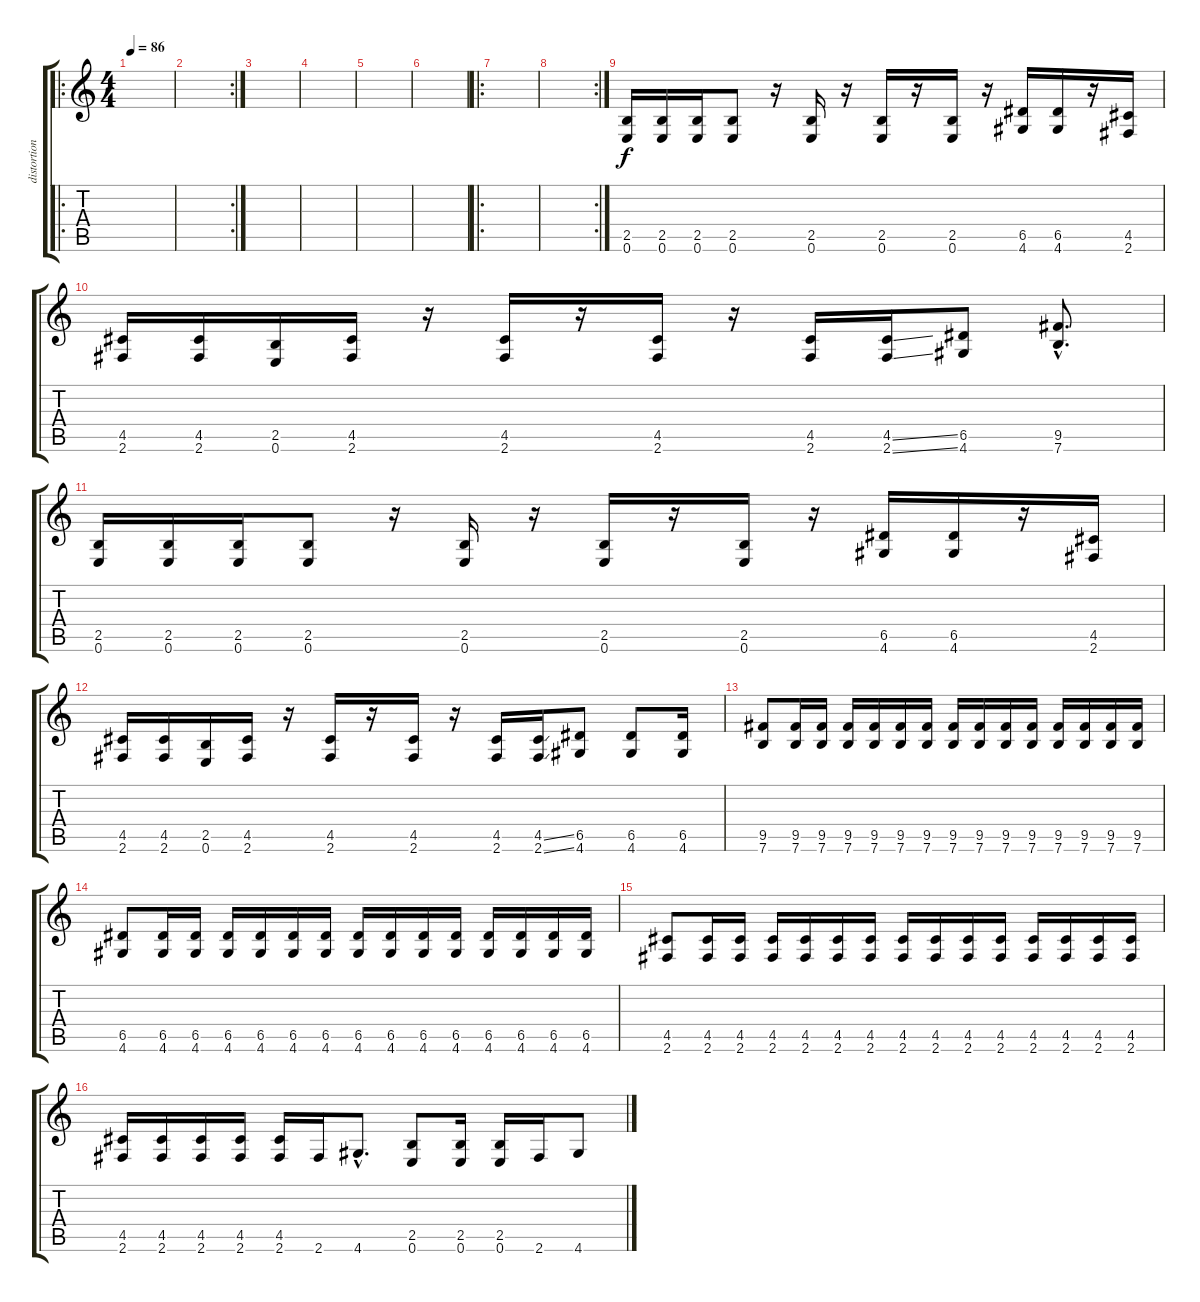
\track ("distortion guitar" "distortion") {instrument distortionguitar}
\staff {score tabs}
\tuning (E4 B3 G3 D3 A2 E2) {hide}
\ro
\ts (4 4)
\tempo 86
\clef g2
\ks c
|
\rc 2
|
|
|
|
|
\ro
|
\rc 2
|
(2.5 0.6).16 (2.5 0.6).16 (2.5 0.6).16 (2.5 0.6).8 r.16 (2.5 0.6).16 r.16 (2.5 0.6).16 r.16 (2.5 0.6).16 r.16 (6.5 4.6).16 (6.5 4.6).16 r.16 (4.5 2.6).16 |
(4.5 2.6).16 (4.5 2.6).16 (2.5 0.6).16 (4.5 2.6).16 r.16 (4.5 2.6).16 r.16 (4.5 2.6).16 r.16 (4.5 2.6).16 (4.5{ss} 2.6{ss}).16 (6.5 4.6).8 (9.5{hac} 7.6{hac}).8{d} |
(2.5 0.6).16 (2.5 0.6).16 (2.5 0.6).16 (2.5 0.6).8 r.16 (2.5 0.6).16 r.16 (2.5 0.6).16 r.16 (2.5 0.6).16 r.16 (6.5 4.6).16 (6.5 4.6).16 r.16 (4.5 2.6).16 |
(4.5 2.6).16 (4.5 2.6).16 (2.5 0.6).16 (4.5 2.6).16 r.16 (4.5 2.6).16 r.16 (4.5 2.6).16 r.16 (4.5 2.6).16 (4.5{ss} 2.6{ss}).16 (6.5 4.6).8 (6.5 4.6).8 (6.5 4.6).16 |
(9.5 7.6).8 (9.5 7.6).16 (9.5 7.6).16 (9.5 7.6).16 (9.5 7.6).16 (9.5 7.6).16 (9.5 7.6).16 (9.5 7.6).16 (9.5 7.6).16 (9.5 7.6).16 (9.5 7.6).16 (9.5 7.6).16 (9.5 7.6).16 (9.5 7.6).16 (9.5 7.6).16 |
(6.5 4.6).8 (6.5 4.6).16 (6.5 4.6).16 (6.5 4.6).16 (6.5 4.6).16 (6.5 4.6).16 (6.5 4.6).16 (6.5 4.6).16 (6.5 4.6).16 (6.5 4.6).16 (6.5 4.6).16 (6.5 4.6).16 (6.5 4.6).16 (6.5 4.6).16 (6.5 4.6).16 |
(4.5 2.6).8 (4.5 2.6).16 (4.5 2.6).16 (4.5 2.6).16 (4.5 2.6).16 (4.5 2.6).16 (4.5 2.6).16 (4.5 2.6).16 (4.5 2.6).16 (4.5 2.6).16 (4.5 2.6).16 (4.5 2.6).16 (4.5 2.6).16 (4.5 2.6).16 (4.5 2.6).16 |
(4.5 2.6).16 (4.5 2.6).16 (4.5 2.6).16 (4.5 2.6).16 (4.5 2.6).16 2.6.16 4.6{hac}.8{d} (2.5 0.6).8 (2.5 0.6).16 (2.5 0.6).16 2.6.16 4.6.8
